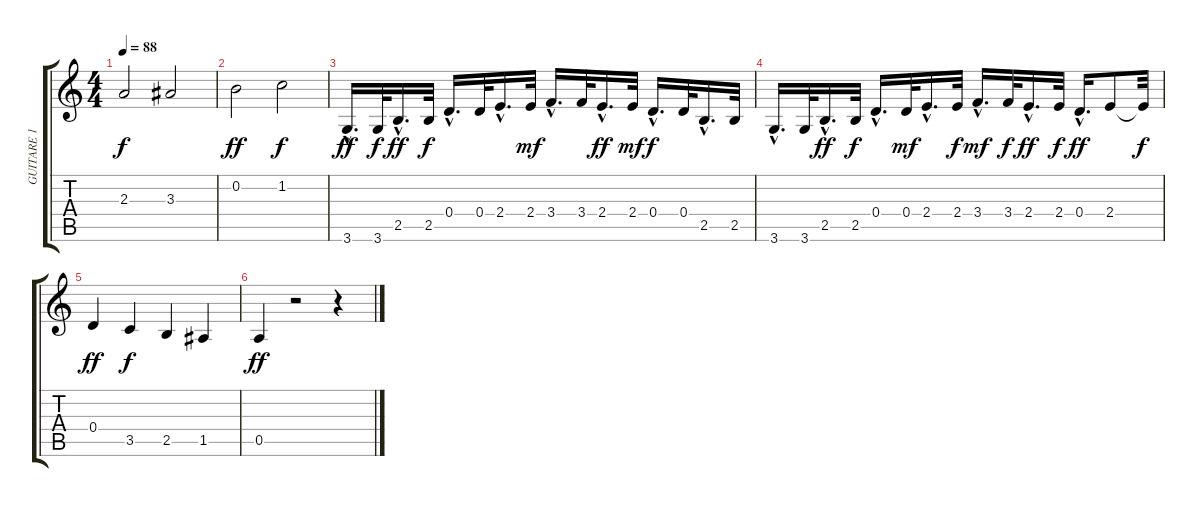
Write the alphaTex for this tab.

\track ("GUITARE 1" "GUITARE 1") {instrument electricguitarclean}
\staff {score tabs}
\tuning (E4 B3 G3 D3 A2 E2) {hide}
\ts (4 4)
\tempo 88
\clef g2
\ks c
2.3.2{dy f} 3.3.2 |
0.2.2{dy ff} 1.2.2{dy f} |
3.6{hac}.16{d dy ff} 3.6.32{dy f} 2.5{hac}.16{d dy ff} 2.5.32{dy f} 0.4{hac}.16{d} 0.4.32 2.4{hac}.16{d} 2.4.32{dy mf} 3.4{hac}.16{d} 3.4.32 2.4{hac}.16{d dy ff} 2.4.32{dy mf} 0.4{hac}.16{d dy f} 0.4.32 2.5{hac}.16{d} 2.5.32 |
3.6{hac}.16{d} 3.6.32 2.5{hac}.16{d dy ff} 2.5.32{dy f} 0.4{hac}.16{d} 0.4.32{dy mf} 2.4{hac}.16{d} 2.4.32{dy f} 3.4{hac}.16{d dy mf} 3.4.32{dy f} 2.4{hac}.16{d dy ff} 2.4.32{dy f} 0.4{hac}.16{d dy ff} 2.4.8 2.4{t}.32{dy f} |
0.4.4{dy ff} 3.5.4{dy f} 2.5.4 1.5.4 |
0.5.4{dy ff} r.2 r.4
